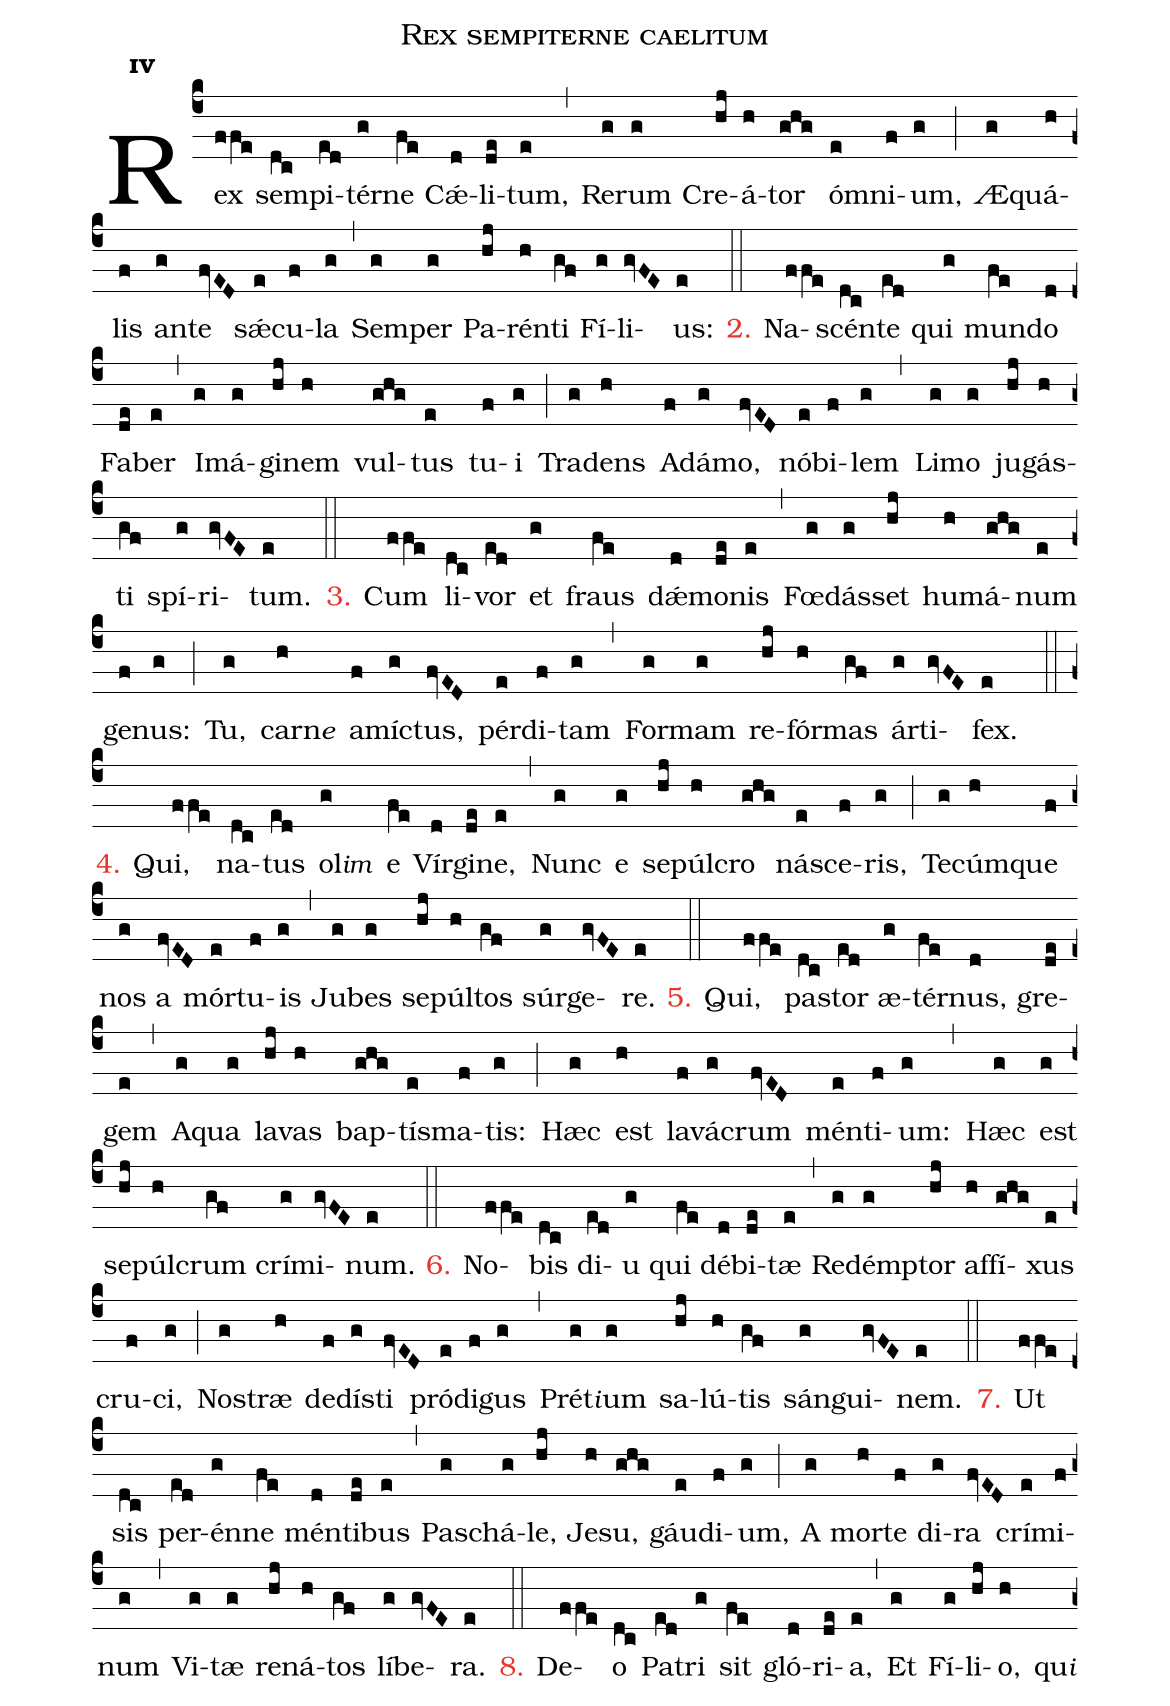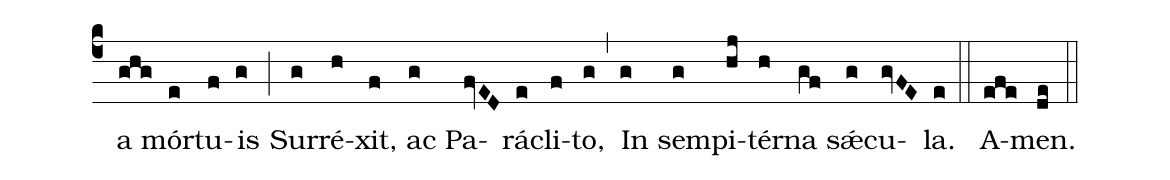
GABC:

name:Rex sempiterne caelitum;
office-part:hy;
mode:4;
%%
initial-style: 1;
name: Rex sempiterne coelitum;
mode: 4;
office-part: Hymnus;
annotation: Hymn.;
annotation: iv;
%%
(c4)Rex(ffe) sem(dc)pi(ed)tér(g)ne(fe) Cǽ(d)li(de)tum,(e) (,)
Re(g)rum(g) Cre(hj)á(h)tor(ghg) óm(e)ni(f)um,(g) (;)
Æ(g)quá(h)lis(f) an(g)te(fvED) sǽ(e)cu(f)la(g) (,)
Sem(g)per(g) Pa(hj)rén(h)ti(gf) Fí(g)li(gvFE)us:(e) (::)

<c>2.</c> Na(ffe)scén(dc)te(ed) qui(g) mun(fe)do(d) Fa(de)ber(e) (,)
I(g)má(g)gi(hj)nem(h) vul(ghg)tus(e) tu(f)i(g) (;)
Tra(g)dens(h) A(f)dá(g)mo,(fvED) nó(e)bi(f)lem(g) (,)
Li(g)mo(g) ju(hj)gás(h)ti(gf) spí(g)ri(gvFE)tum.(e) (::)

<c>3.</c> Cum(ffe) li(dc)vor(ed) et(g) fraus(fe) dǽ(d)mo(de)nis(e) (,)
Fœ(g)dás(g)set(hj) hu(h)má(ghg)num(e) ge(f)nus:(g) (;)
Tu,(g) carn<e>e</e>(h) a(f)míc(g)tus,(fvED) pér(e)di(f)tam(g) (,)
For(g)mam(g) re(hj)fór(h)mas(gf) ár(g)ti(gvFE)fex.(e) (::)

<c>4.</c> Qui,(ffe) na(dc)tus(ed) ol<e>im</e>(g) e(fe) Vír(d)gi(de)ne,(e) (,)
Nunc(g) e(g) se(hj)púl(h)cro(ghg) ná(e)sce(f)ris,(g) (;)
Te(g)cúm(h)que(f) nos(g) a(fvED) mór(e)tu(f)is(g) (,)
Ju(g)bes(g) se(hj)púl(h)tos(gf) súr(g)ge(gvFE)re.(e) (::)

<c>5.</c> Qui,(ffe) pas(dc)tor(ed) æ(g)tér(fe)nus,(d) gre(de)gem(e) (,)
A(g)qua(g) la(hj)vas(h) bap(ghg)tís(e)ma(f)tis:(g) (;)
Hæc(g) est(h) la(f)vá(g)crum(fvED) mén(e)ti(f)um:(g) (,)
Hæc(g) est(g) se(hj)púl(h)crum(gf) crí(g)mi(gvFE)num.(e) (::)

<c>6.</c> No(ffe)bis(dc) di(ed)u(g) qui(fe) dé(d)bi(de)tæ(e) (,)
Red(g)émp(g)tor(hj) af(h)fí(ghg)xus(e) cru(f)ci,(g) (;)
Nos(g)træ(h) de(f)dís(g)ti(fvED) pró(e)di(f)gus(g) (,)
Pré(g)t<e>i</e>um(g) sa(hj)lú(h)tis(gf) sán(g)gui(gvFE)nem.(e) (::)

<c>7.</c> Ut(ffe) sis(dc) per(ed)én(g)ne(fe) mén(d)ti(de)bus(e) (,)
Pas(g)chá(g)le,(hj) Je(h)su,(ghg) gáu(e)di(f)um,(g) (;)
A(g) mor(h)te(f) di(g)ra(fvED) crí(e)mi(f)num(g) (,)
Vi(g)tæ(g) re(hj)ná(h)tos(gf) lí(g)be(gvFE)ra.(e) (::)

<c>8.</c> De(ffe)o(dc) Pa(ed)tri(g) sit(fe) gló(d)ri(de)a,(e) (,)
Et(g) Fí(g)li(hj)o,(h) qu<e>i</e>() a(ghg) mór(e)tu(f)is(g) (;)
Sur(g)ré(h)xit,(f) ac(g) Pa(fvED)rá(e)cli(f)to,(g) (,)
In(g) sem(g)pi(hj)tér(h)na(gf) sǽ(g)cu(gvFE)la.(e) (::)
A(efe)men.(de) (::)
